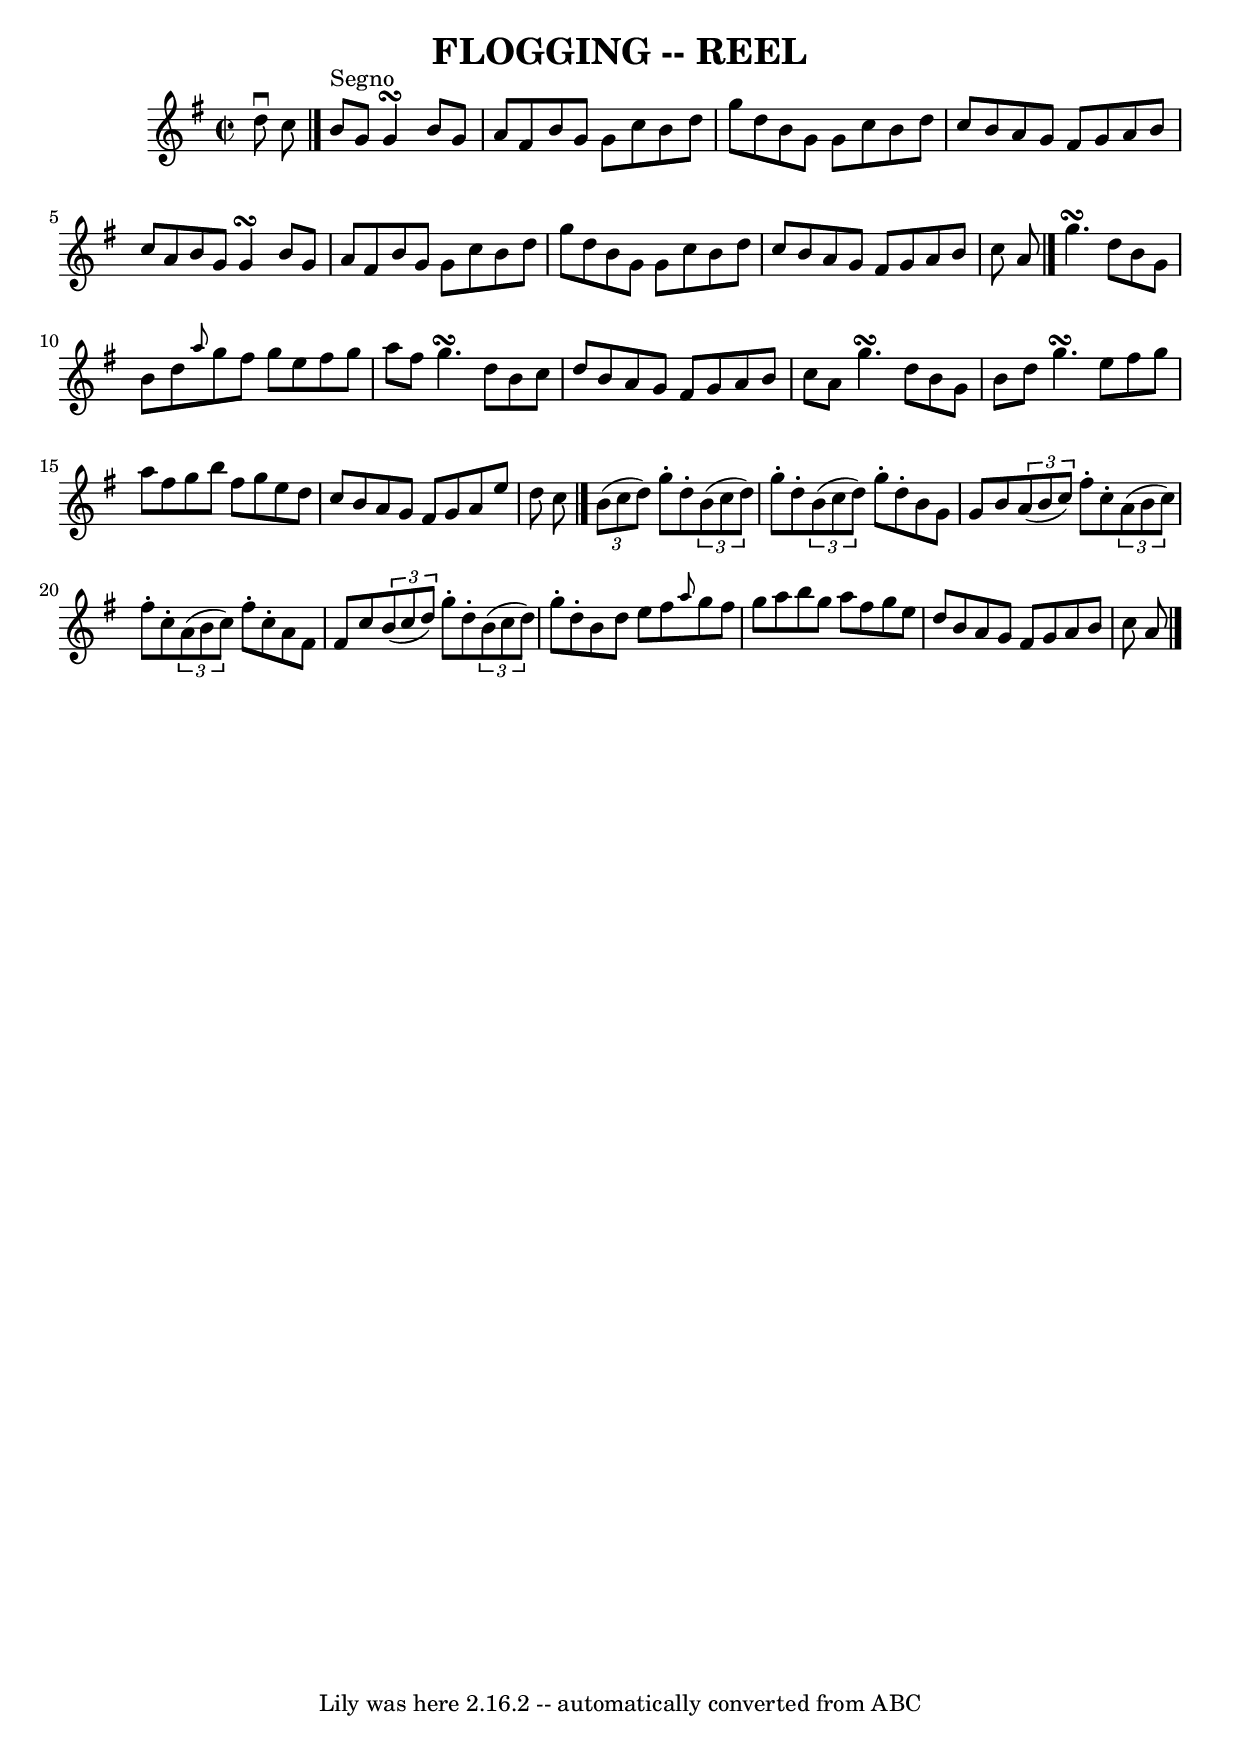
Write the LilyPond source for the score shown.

\version "2.16.2"
\include "Mammoth.ily"
\header {
  %% book = "Ryan's Mammoth Collection of Fiddle Tunes"
  crossRefNumber = "1"
  footnotes = ""
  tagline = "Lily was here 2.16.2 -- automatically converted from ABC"
  title = "FLOGGING -- REEL"

}
voicedefault =  {


  \override Staff.TimeSignature #'style = #'C
  \time 2/2 
  \key g \major d''8^\downbow c''8          \bar "|." b'8 
  ^"Segno" g'8 g'4\turn b'8 g'8 a'8 fis'8    |
  b'8    
  g'8 g'8 c''8 b'8 d''8 g''8 d''8    |
  b'8 g'8    
  g'8 c''8 b'8 d''8 c''8 b'8    |
  a'8 g'8 fis'8    
  g'8 a'8 b'8 c''8 a'8        |
  b'8 g'8 g'4\turn    
  b'8 g'8 a'8 fis'8    |
  b'8 g'8 g'8 c''8 b'8    
  d''8 g''8 d''8    |
  b'8 g'8 g'8 c''8 b'8 d''8    
  c''8 b'8    |
  a'8 g'8 fis'8 g'8 a'8 b'8 c''8    
  a'8    \bar "|." g''4.\turn d''8 b'8 g'8 b'8 d''8    
  |
  \grace { a''8  
	 } g''8 fis''8 g''8 e''8 fis''8 g''8 
  a''8 fis''8    |
  g''4.\turn d''8 b'8 c''8 d''8    
  b'8    |
  a'8 g'8 fis'8 g'8 a'8 b'8 c''8 a'8       
  |
  g''4.\turn d''8 b'8 g'8 b'8 d''8    |
  g''4. 
  \turn e''8 fis''8 g''8 a''8 fis''8    |
  g''8 b''8    
  fis''8 g''8 e''8 d''8 c''8 b'8    |
  a'8 g'8 fis'8 
  g'8 a'8 e''8 d''8 c''8    \bar "|."     \times 2/3 { b'8 (
						       c''8 d''8) 
						     } g''8 -. d''8 -.   \times 2/3 { b'8 (c''8 d''8  
										      -) 
										    } g''8 -. d''8 -.   |
  \times 2/3 { b'8 (c''8 d''8) 
	     } 
  g''8 -. d''8 -. b'8 g'8 g'8 b'8        |
  \times 2/3 {   
    a'8 (b'8 c''8) 
  } fis''8 -. c''8 -.   \times 2/3 { a'8 (b'8    
				     c''8) 
				   } fis''8 -. c''8 -.   |
  \times 2/3 { a'8 (b'8    
	       c''8) 
	     } fis''8 -. c''8 -. a'8 fis'8 fis'8 c''8        
  |
  \times 2/3 { b'8 (c''8 d''8) 
	     } g''8 -. d''8 -.   
  \times 2/3 { b'8 (c''8 d''8) 
	     } g''8 -. d''8 -.   |
  b'8  
  d''8 e''8 fis''8  \grace { a''8  
			   } g''8 fis''8 g''8 a''8  
  |
  b''8 g''8 a''8 fis''8 g''8 e''8 d''8 b'8  
  |
  a'8 g'8 fis'8 g'8 a'8 b'8 c''8 a'8      
  \bar "|."   

}

\score{
  <<

    \context Staff="default"
    {
      \voicedefault 
      
    }

  >>
  \layout {
    
  }
  \midi {
  }

}
